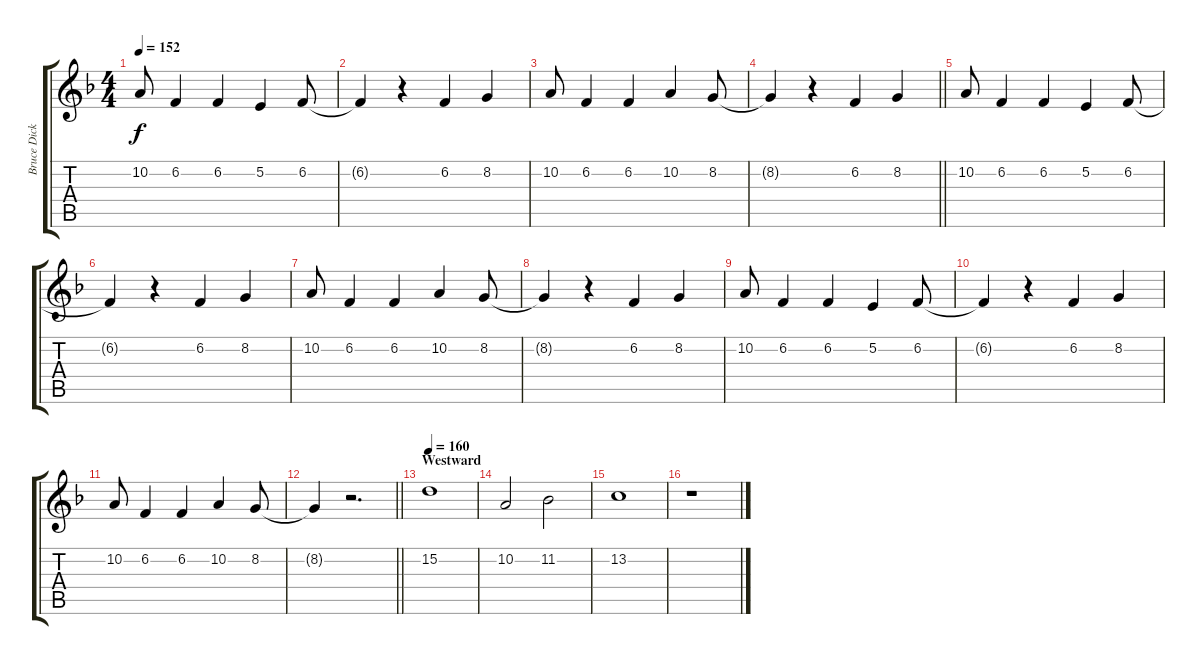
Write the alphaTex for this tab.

\track ("Bruce Dickinson" "Bruce Dick") {instrument cello}
\staff {score tabs}
\tuning (E4 B3 G3 D3 A2 E2) {hide}
\ts (4 4)
\tempo 152
\clef g2
\ks f
10.2.8{dy f} 6.2.4 6.2.4 5.2.4 6.2.8 |
6.2{t}.4 r.4 6.2.4 8.2.4 |
10.2.8 6.2.4 6.2.4 10.2.4 8.2.8 |
\barLineRight lightlight
8.2{t}.4 r.4 6.2.4 8.2.4 |
10.2.8 6.2.4 6.2.4 5.2.4 6.2.8 |
6.2{t}.4 r.4 6.2.4 8.2.4 |
10.2.8 6.2.4 6.2.4 10.2.4 8.2.8 |
8.2{t}.4 r.4 6.2.4 8.2.4 |
10.2.8 6.2.4 6.2.4 5.2.4 6.2.8 |
6.2{t}.4 r.4 6.2.4 8.2.4 |
10.2.8 6.2.4 6.2.4 10.2.4 8.2.8 |
\barLineRight lightlight
8.2{t}.4 r.2{d} |
\section ("" "Westward")
\tempo 160
15.2.1 |
10.2.2 11.2.2 |
13.2.1 |
r.1
